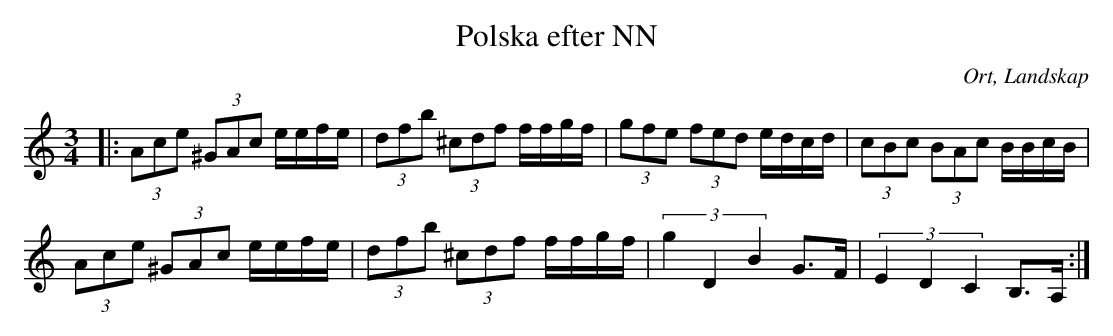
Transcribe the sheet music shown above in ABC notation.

X:1
T:Polska efter NN
O:Ort, Landskap
M:3/4
L:1/8
M:3/4
K:C
|: (3 Ace (3^GAc e/e/f/e/| (3 dfb (3^cdf f/f/g/f/|(3gfe (3fed e/d/c/d/|(3cBc (3BAc B/B/c/B/|
(3Ace (3^GAc e/e/f/e/| (3 dfb (3^cdf f/f/g/f/|(3:2:3 g2 D2 B2 G>F|(3:2:3 E2 D2 C2 B,>A,:|
